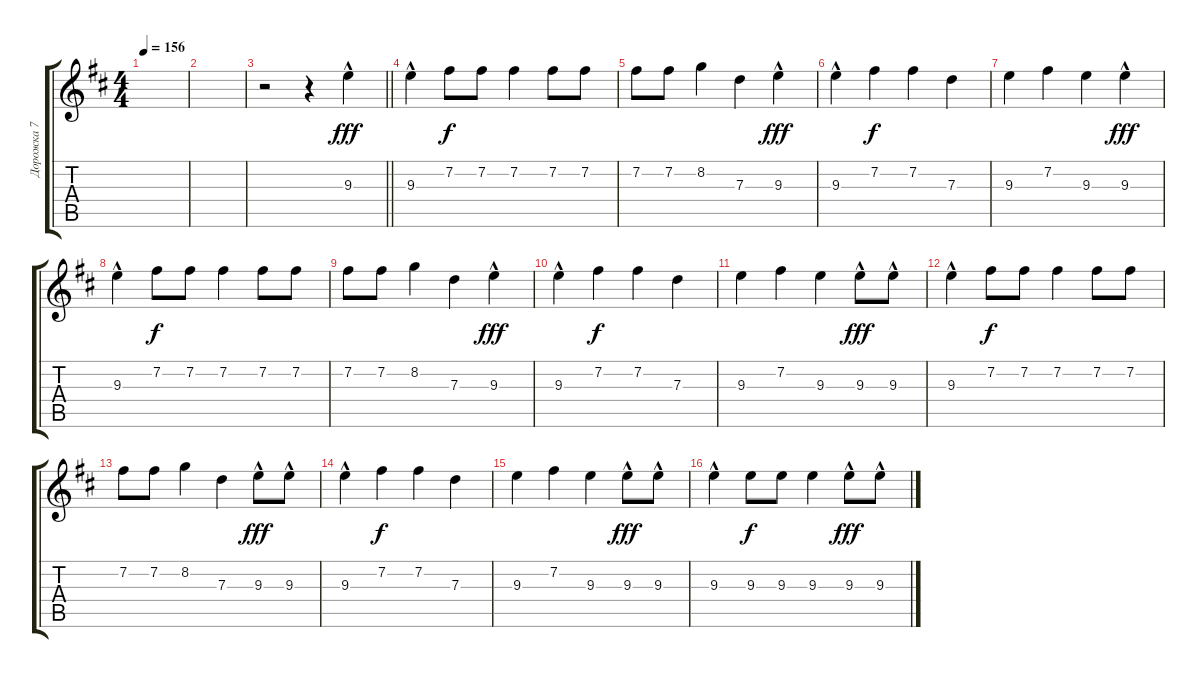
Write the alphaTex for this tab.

\track ("Дорожка 7" "Дорожка 7") {instrument acousticguitarsteel}
\staff {score tabs}
\tuning (E4 B3 G3 D3 A2 E2) {hide}
\ts (4 4)
\tempo 156
\clef g2
\ks bminor
|
|
\barLineRight lightlight
r.2 r.4 9.3{hac}.4{dy fff} |
9.3{hac}.4 7.2.8{dy f} 7.2.8 7.2.4 7.2.8 7.2.8 |
7.2.8 7.2.8 8.2.4 7.3.4 9.3{hac}.4{dy fff} |
9.3{hac}.4 7.2.4{dy f} 7.2.4 7.3.4 |
9.3.4 7.2.4 9.3.4 9.3{hac}.4{dy fff} |
9.3{hac}.4 7.2.8{dy f} 7.2.8 7.2.4 7.2.8 7.2.8 |
7.2.8 7.2.8 8.2.4 7.3.4 9.3{hac}.4{dy fff} |
9.3{hac}.4 7.2.4{dy f} 7.2.4 7.3.4 |
9.3.4 7.2.4 9.3.4 9.3{hac}.8{dy fff} 9.3{hac}.8 |
9.3{hac}.4 7.2.8{dy f} 7.2.8 7.2.4 7.2.8 7.2.8 |
7.2.8 7.2.8 8.2.4 7.3.4 9.3{hac}.8{dy fff} 9.3{hac}.8 |
9.3{hac}.4 7.2.4{dy f} 7.2.4 7.3.4 |
9.3.4 7.2.4 9.3.4 9.3{hac}.8{dy fff} 9.3{hac}.8 |
9.3{hac}.4 9.3.8{dy f} 9.3.8 9.3.4 9.3{hac}.8{dy fff} 9.3{hac}.8
